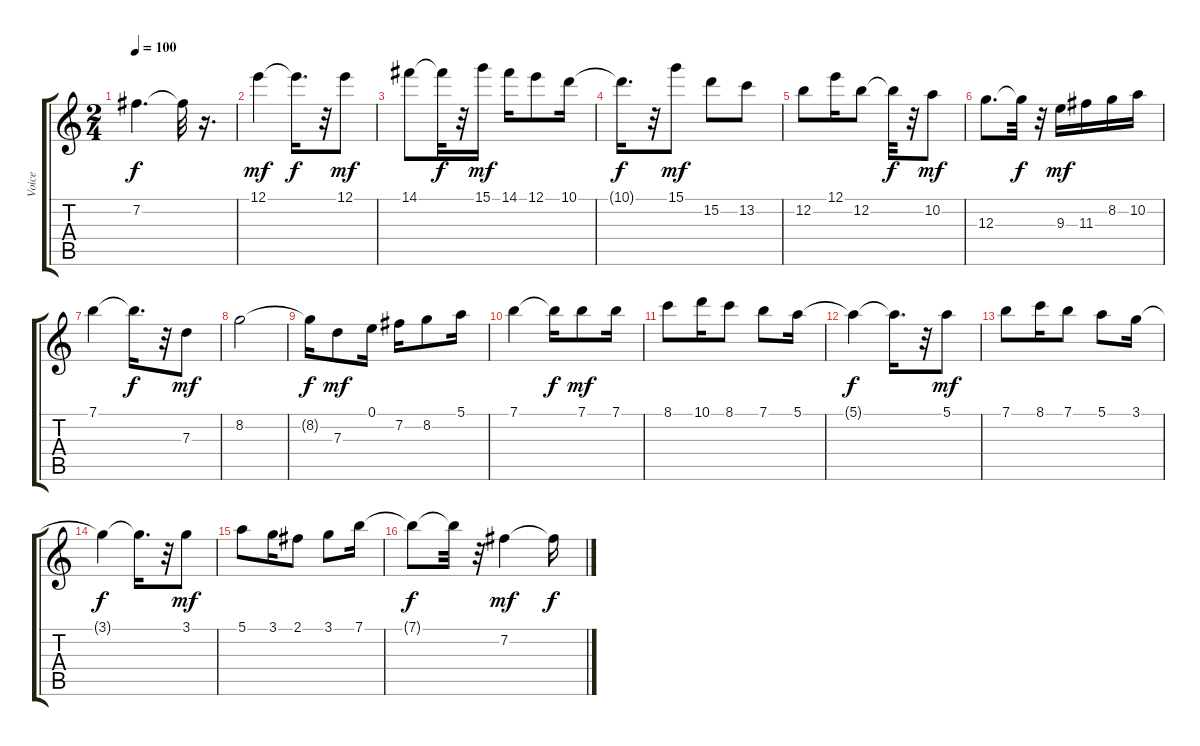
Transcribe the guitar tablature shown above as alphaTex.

\track ("Voice" "Voice") {instrument acousticguitarsteel}
\staff {score tabs}
\tuning (E4 B3 G3 D3 A2 E2) {hide}
\ts (2 4)
\tempo 100
\clef g2
\ks c
7.2{t}.4{d dy f} 7.2{t}.32 r.16{d} |
12.1.4{dy mf} 12.1{t}.16{d dy f} r.32 12.1.8{dy mf} |
14.1.8 14.1{t}.32{dy f} r.32 15.1.16{dy mf} 14.1.16 12.1.8 10.1.16 |
10.1{t}.16{d dy f} r.32 15.1.8{dy mf} 15.2.8 13.2.8 |
12.2.8 12.1.16 12.2.8 12.2{t}.32{dy f} r.32 10.2.8{dy mf} |
12.3.8{d} 12.3{t}.32{dy f} r.32 9.3.16{dy mf} 11.3.16 8.2.16 10.2.16 |
7.1.4 7.1{t}.16{d dy f} r.32 7.3.8{dy mf} |
8.2.2 |
8.2{t}.16{dy f} 7.3.8{dy mf} 0.1.16 7.2.16 8.2.8 5.1.16 |
7.1.4 7.1{t}.16{dy f} 7.1.8{dy mf} 7.1.16 |
8.1.8 10.1.16 8.1.8 7.1.8 5.1.16 |
5.1{t}.4{dy f} 5.1{t}.16{d} r.32 5.1.8{dy mf} |
7.1.8 8.1.16 7.1.8 5.1.8 3.1.16 |
3.1{t}.4{dy f} 3.1{t}.16{d} r.32 3.1.8{dy mf} |
5.1.8 3.1.16 2.1.8 3.1.8 7.1.16 |
7.1{t}.8{dy f} 7.1{t}.32 r.32 7.2.4{dy mf} 7.2{t}.16{dy f}
